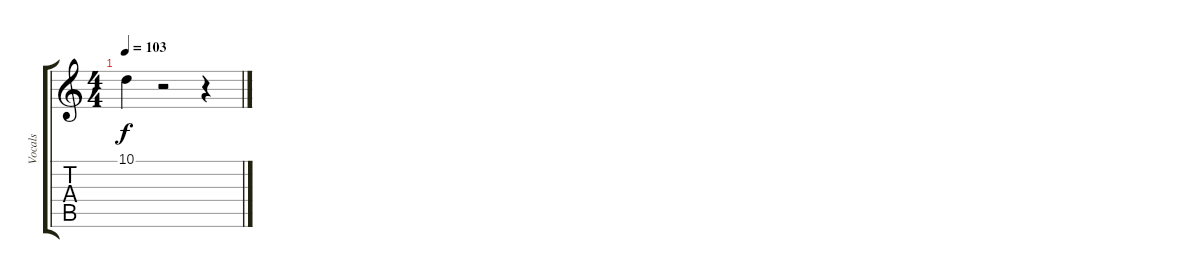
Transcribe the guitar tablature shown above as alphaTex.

\track ("Vocals" "Vocals") {instrument tangoaccordion}
\staff {score tabs}
\tuning (E4 B3 G3 D3 A2 E2) {hide}
\ts (4 4)
\tempo 103
\clef g2
\ks c
10.1{t}.4{dy f} r.2 r.4
